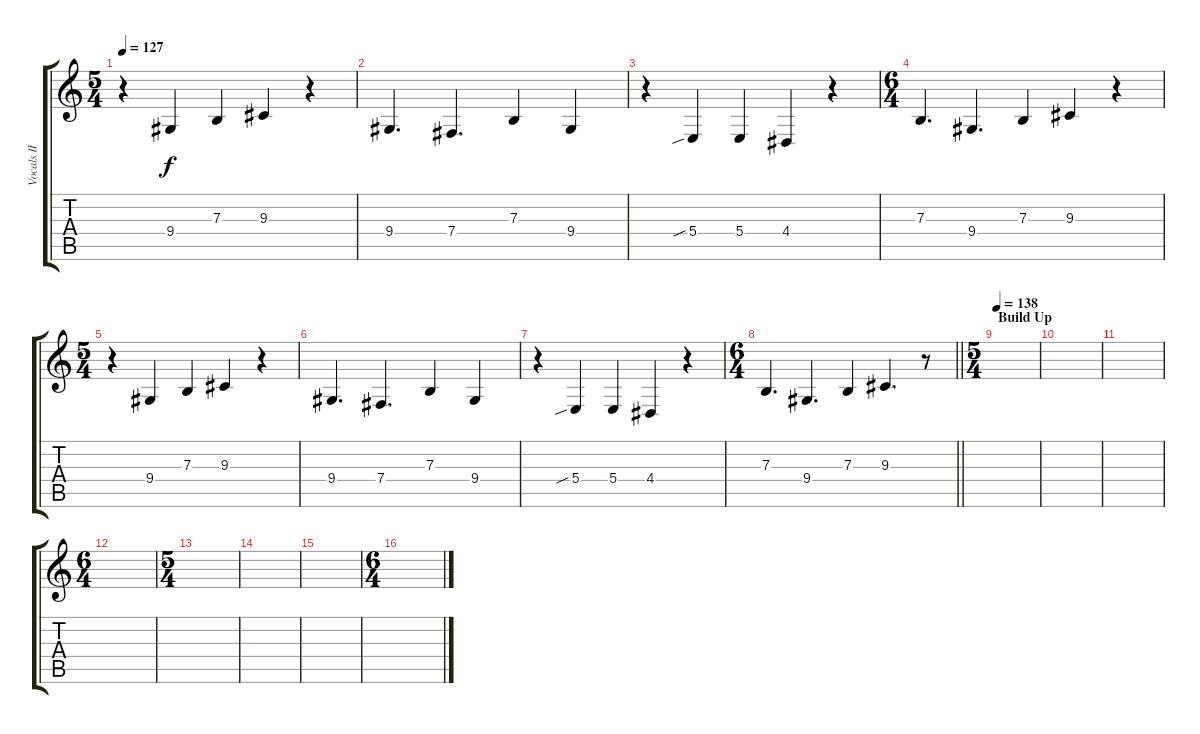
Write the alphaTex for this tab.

\track ("Vocals II" "Vocals II") {instrument clarinet}
\staff {score tabs}
\tuning (Db4 Ab3 E3 B2 Gb2 Db2) {hide}
\ts (5 4)
\tempo 127
\clef g2
\ks c
r.4{dy f} 9.4.4 7.3.4 9.3.4 r.4 |
9.4.4{d} 7.4.4{d} 7.3.4 9.4.4 |
r.4 5.4{sib}.4 5.4.4 4.4.4 r.4 |
\ts (6 4)
7.3.4{d} 9.4.4{d} 7.3.4 9.3.4 r.4 |
\ts (5 4)
r.4 9.4.4 7.3.4 9.3.4 r.4 |
9.4.4{d} 7.4.4{d} 7.3.4 9.4.4 |
r.4 5.4{sib}.4 5.4.4 4.4.4 r.4 |
\ts (6 4)
\barLineRight lightlight
7.3.4{d} 9.4.4{d} 7.3.4 9.3.4{d} r.8 |
\ts (5 4)
\section ("" "Build Up")
\tempo 138
|
|
|
\ts (6 4)
|
\ts (5 4)
|
|
|
\ts (6 4)
